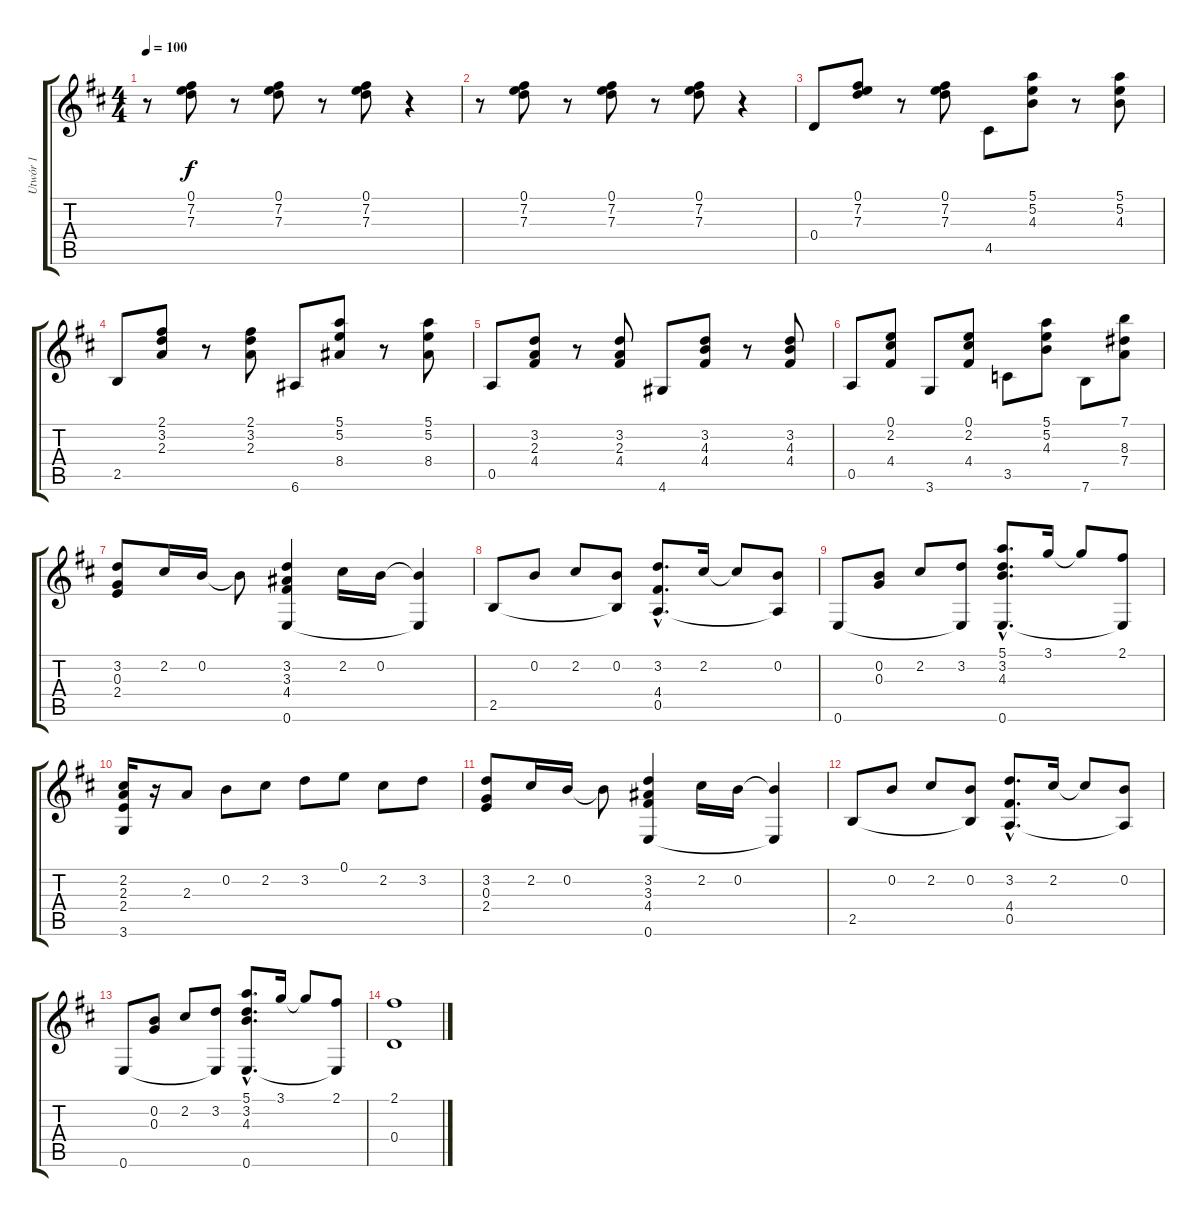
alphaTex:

\track ("Utwór 1" "Utwór 1") {instrument acousticguitarnylon}
\staff {score tabs}
\tuning (E4 B3 G3 D3 A2 E2) {hide}
\ts (4 4)
\tempo 100
\clef g2
\ks d
r.8{dy f instrument acousticguitarnylon} (0.1 7.2 7.3).8 r.8 (0.1 7.2 7.3).8 r.8 (0.1 7.2 7.3).8 r.4 |
r.8 (0.1 7.2 7.3).8 r.8 (0.1 7.2 7.3).8 r.8 (0.1 7.2 7.3).8 r.4 |
0.4.8 (0.1 7.2 7.3).8 r.8 (0.1 7.2 7.3).8 4.5.8 (5.1 5.2 4.3).8 r.8 (5.1 5.2 4.3).8 |
2.5.8 (2.1 3.2 2.3).8 r.8 (2.1 3.2 2.3).8 6.6.8 (5.1 5.2 8.4).8 r.8 (5.1 5.2 8.4).8 |
0.5.8 (3.2 2.3 4.4).8 r.8 (3.2 2.3 4.4).8 4.6.8 (3.2 4.3 4.4).8 r.8 (3.2 4.3 4.4).8 |
0.5.8 (0.1 2.2 4.4).8 3.6.8 (0.1 2.2 4.4).8 3.5.8 (5.1 5.2 4.3).8 7.6.8 (7.1 8.3 7.4).8 |
(3.2 0.3 2.4).8 2.2.16 0.2.16 0.2{t}.8 (3.2 3.3 4.4 0.6).4 2.2.16 0.2.16 (0.2{t} 0.6{t}).4 |
2.5.8 0.2.8 2.2.8 (0.2 2.5{t}).8 (3.2{hac} 4.4{hac} 0.5{hac}).8{d} 2.2.16 2.2{t}.8 (0.2 0.5{t}).8 |
0.6.8 (0.2 0.3).8 2.2.8 (3.2 0.6{t}).8 (5.1{hac} 3.2{hac} 4.3{hac} 0.6{hac}).8{d} 3.1.16 3.1{t}.8 (2.1 0.6{t}).8 |
(2.2 2.3 2.4 3.6).16 r.16 2.3.8 0.2.8 2.2.8 3.2.8 0.1.8 2.2.8 3.2.8 |
(3.2 0.3 2.4).8 2.2.16 0.2.16 0.2{t}.8 (3.2 3.3 4.4 0.6).4 2.2.16 0.2.16 (0.2{t} 0.6{t}).4 |
2.5.8 0.2.8 2.2.8 (0.2 2.5{t}).8 (3.2{hac} 4.4{hac} 0.5{hac}).8{d} 2.2.16 2.2{t}.8 (0.2 0.5{t}).8 |
0.6.8 (0.2 0.3).8 2.2.8 (3.2 0.6{t}).8 (5.1{hac} 3.2{hac} 4.3{hac} 0.6{hac}).8{d} 3.1.16 3.1{t}.8 (2.1 0.6{t}).8 |
(2.1 0.4).1
